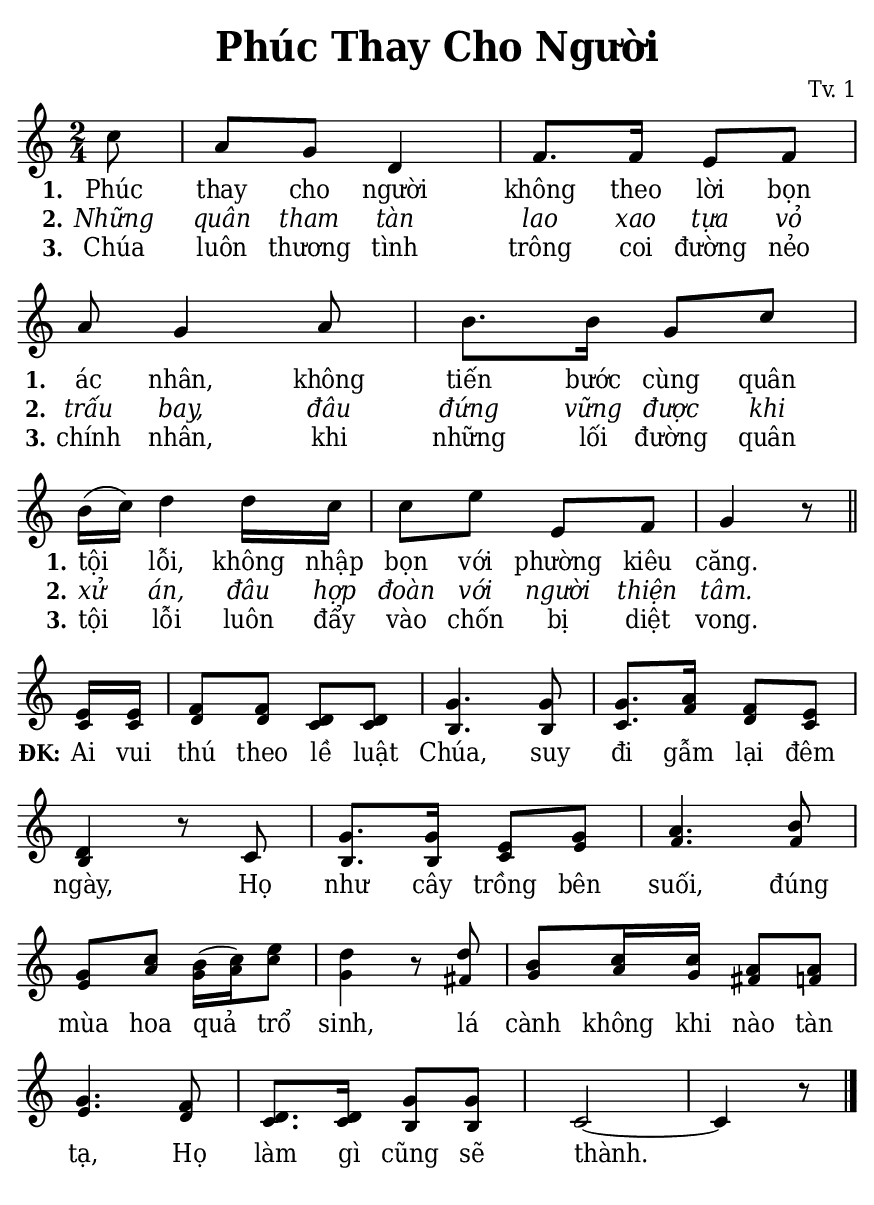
% Cài đặt chung\
\version "2.22.1"
\include "english.ly"

% mã nguồn cho những chức năng chưa hỗ trợ trong phiên bản lilypond hiện tại
% cung cấp bởi cộng đồng lilypond khi gửi email đến lilypond-user@gnu.org
% Đổi kích thước nốt cho bè phụ
notBePhu =
#(define-music-function (font-size music) (number? ly:music?)
   (for-some-music
     (lambda (m)
       (if (music-is-of-type? m 'rhythmic-event)
           (begin
             (set! (ly:music-property m 'tweaks)
                   (cons `(font-size . ,font-size)
                         (ly:music-property m 'tweaks)))
             #t)
           #f))
     music)
   music)

% in số phiên khúc trên mỗi dòng
#(define (add-grob-definition grob-name grob-entry)
     (set! all-grob-descriptions
           (cons ((@@ (lily) completize-grob-entry)
                  (cons grob-name grob-entry))
                 all-grob-descriptions)))

#(add-grob-definition
    'StanzaNumberSpanner
    `((direction . ,LEFT)
      (font-series . bold)
      (padding . 1.0)
      (side-axis . ,X)
      (stencil . ,ly:text-interface::print)
      (X-offset . ,ly:side-position-interface::x-aligned-side)
      (Y-extent . ,grob::always-Y-extent-from-stencil)
      (meta . ((class . Spanner)
               (interfaces . (font-interface
                              side-position-interface
                              stanza-number-interface
                              text-interface))))))

\layout {
    \context {
      \Global
      \grobdescriptions #all-grob-descriptions
    }
    \context {
      \Score
      \remove Stanza_number_align_engraver
      \consists
        #(lambda (context)
           (let ((texts '())
                 (syllables '()))
             (make-engraver
              (acknowledgers
               ((stanza-number-interface engraver grob source-engraver)
                  (set! texts (cons grob texts)))
               ((lyric-syllable-interface engraver grob source-engraver)
                  (set! syllables (cons grob syllables))))
              ((stop-translation-timestep engraver)
                 (for-each
                  (lambda (text)
                    (for-each
                     (lambda (syllable)
                       (ly:pointer-group-interface::add-grob
                        text
                        'side-support-elements
                        syllable))
                     syllables))
                  texts)
                 (set! syllables '())))))
    }
    \context {
      \Lyrics
      \remove Stanza_number_engraver
      \consists
        #(lambda (context)
           (let ((text #f)
                 (last-stanza #f))
             (make-engraver
              ((process-music engraver)
                 (let ((stanza (ly:context-property context 'stanza #f)))
                   (if (and stanza (not (equal? stanza last-stanza)))
                       (let ((column (ly:context-property context
'currentCommandColumn)))
                         (set! last-stanza stanza)
                         (if text
                             (ly:spanner-set-bound! text RIGHT column))
                         (set! text (ly:engraver-make-grob engraver
'StanzaNumberSpanner '()))
                         (ly:grob-set-property! text 'text stanza)
                         (ly:spanner-set-bound! text LEFT column)))))
              ((finalize engraver)
                 (if text
                     (let ((column (ly:context-property context
'currentCommandColumn)))
                       (ly:spanner-set-bound! text RIGHT column)))))))
      \override StanzaNumberSpanner.horizon-padding = 10000
    }
}

stanzaReminderOff =
  \temporary \override StanzaNumberSpanner.after-line-breaking =
     #(lambda (grob)
        ;; Can be replaced with (not (first-broken-spanner? grob)) in 2.23.
        (if (let ((siblings (ly:spanner-broken-into (ly:grob-original grob))))
              (and (pair? siblings)
                   (not (eq? grob (car siblings)))))
            (ly:grob-suicide! grob)))

stanzaReminderOn = \undo \stanzaReminderOff
% kết thúc mã nguồn

\header {
  title = \markup { \fontsize #1 "Phúc Thay Cho Người" }
  composer = "Tv. 1"
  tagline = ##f
}

% Nhạc phiên khúc
nhacPhienKhucSop = \relative c'' {
  \partial 8 c8 |
  a g d4 |
  f8. f16 e8 f |
  a g4 a8 |
  b8. b16 g8 c |
  b16 (c) d4 d16 c |
  c8 e e, f |
  g4 r8 \bar "||"
  
  e16 e |
  f8 f d d |
  g4. g8 |
  g8. a16 f8 e |
  d4 r8 c |
  g'8. g16 e8 g |
  a4. b8 |
  g c b16 (c) e8 |
  d4 r8 d |
  b8 c16 c a8 a |
  g4. f8 |
  d8. d16 g8 g |
  c,2 ~ |
  c4 r8 \bar "|."
}

nhacPhienKhucAlto = \relative c' {
  \skip 8
  \repeat unfold 6 { \skip 2 }
  \skip 4.
  c16 c |
  d8 d c c |
  b4. b8 |
  c8. f16 d8 c |
  b4 r8 c |
  b8. b16 c8 e |
  f4. f8 |
  e a g16 (a) c8 |
  g4 r8 fs |
  g a16 g fs8 f! |
  e4. d8 |
  c8. c16 b8 b |
  c2 ~ |
  c4 r8
}

% Lời phiên khúc
loiPhienKhucSop = \lyrics {
  <<
    {
      \set stanza = "1."
      Phúc thay cho người
      không theo lời bọn ác nhân,
      không tiến bước cùng quân tội lỗi,
      không nhập bọn với phường kiêu căng.
    }
    \new Lyrics {
	    \set associatedVoice = "beSop"
      \set stanza = "2."
      \override Lyrics.LyricText.font-shape = #'italic
	    Những quân tham tàn lao xao tựa vỏ trấu bay,
	    đâu đứng vững được khi xử án,
	    đâu hợp đoàn với người thiện tâm.
    }
    \new Lyrics {
	    \set associatedVoice = "beSop"
      \set stanza = "3."
	    Chúa luôn thương tình trông coi
	    đường nẻo chính nhân,
	    khi những lối đường quân tội lỗi
	    luôn đẩy vào chốn bị diệt vong.
    }
  >>
  \stanzaReminderOff
  \set stanza = "ĐK:"
  Ai vui thú theo lề luật Chúa,
  suy đi gẫm lại đêm ngày,
  Họ như cây trồng bên suối,
  đúng mùa hoa quả trổ sinh,
  lá cành không khi nào tàn tạ,
  Họ làm gì cũng sẽ thành.
}

% Dàn trang
\paper {
  #(set-paper-size "a5")
  top-margin = 3\mm
  bottom-margin = 3\mm
  left-margin = 3\mm
  right-margin = 3\mm
  indent = #0
  #(define fonts
	 (make-pango-font-tree "Deja Vu Serif Condensed"
	 		       "Deja Vu Serif Condensed"
			       "Deja Vu Serif Condensed"
			       (/ 20 20)))
  print-page-number = ##f
  system-system-spacing = #'((basic-distance . 0.1) (padding . 2.5))
  page-count = 1
}

TongNhip = {
  \key c \major \time 2/4
  \set Timing.beamExceptions = #'()
  \set Timing.baseMoment = #(ly:make-moment 1/4)
}

\score {
  \new ChoirStaff <<
    \new Staff \with {
        \consists "Merge_rests_engraver"
        printPartCombineTexts = ##f
      }
      <<
      \new Voice \TongNhip \partCombine 
        \nhacPhienKhucSop
        \notBePhu -1 { \nhacPhienKhucAlto }
      \new NullVoice = beSop \nhacPhienKhucSop
      \new Lyrics \lyricsto beSop \loiPhienKhucSop
      >>
  >>
  \layout {
    \override Lyrics.LyricSpace.minimum-distance = #2
    \override Score.BarNumber.break-visibility = ##(#f #f #f)
    \override Score.SpacingSpanner.uniform-stretching = ##t
  }
}
